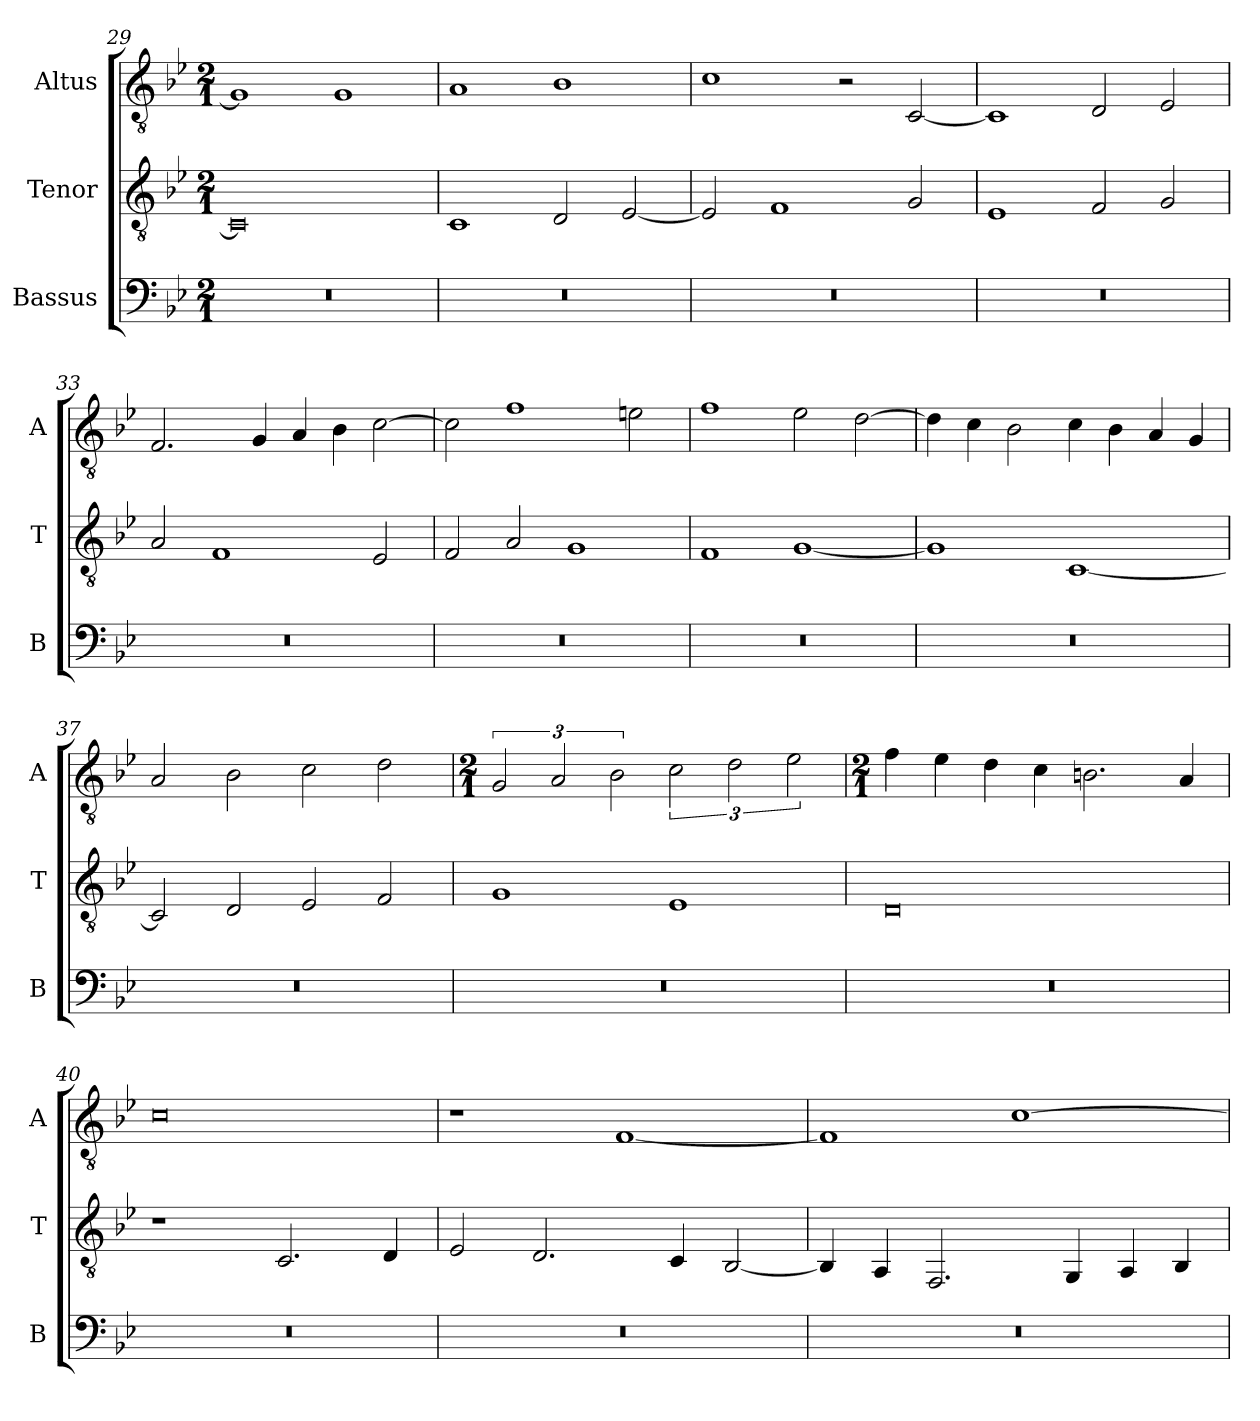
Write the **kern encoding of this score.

**kern	**kern	**kern
*part3	*part2	*part1
*staff3	*staff2	*staff1
*I"Bassus	*I"Tenor	*I"Altus
*I'B	*I'T	*I'A
*clefF4	*clefGv2	*clefGv2
*k[b-e-]	*k[b-e-]	*k[b-e-]
*M2/1	*M2/1	*M2/1
=29	=29	=29
0r	0C]	1G]
.	.	1G
=30	=30	=30
0r	1C	1A
.	2D/	1B-
.	[2E-/	.
=31	=31	=31
0r	2E-/]	1c
.	1F	.
.	.	2r
.	2G/	[2C/
=32	=32	=32
0r	1E-	1C]
.	2F/	2D/
.	2G/	2E-/
=33	=33	=33
0r	2A/	2.F/
.	1F	.
.	.	4G/
.	.	4A/
.	.	4B-\
.	2E-/	[2c\
=34	=34	=34
0r	2F/	2c\]
.	2A/	1f
.	1G	.
.	.	2en\
=35	=35	=35
0r	1F	1f
.	[1G	2e-\
.	.	[2d\
=36	=36	=36
0r	1G]	4d\]
.	.	4c\
.	.	2B-\
.	[1C	4c\
.	.	4B-\
.	.	4A/
.	.	4G/
=37	=37	=37
0r	2C/]	2A/
.	2D/	2B-\
.	2E-/	2c\
.	2F/	2d\
=38	=38	=38
*	*	*M2/1
0r	1G	3G/
.	.	3A/
.	.	3B-\
.	1E-	3c\
.	.	3d\
.	.	3e-\
=39	=39	=39
*	*	*M2/1
0r	0D	4f\
.	.	4e-\
.	.	4d\
.	.	4c\
.	.	2.Bn\
.	.	4A/
=40	=40	=40
0r	1r	0c
.	2.C/	.
.	4D/	.
=41	=41	=41
0r	2E-/	1r
.	2.D/	.
.	.	[1F
.	4C/	.
.	[2BB-/	.
=42	=42	=42
0r	4BB-/]	1F]
.	4AA/	.
.	2.FF/	.
.	.	[1c
.	4GG/	.
.	4AA/	.
.	4BB-/	.
=	=	=
*-	*-	*-
